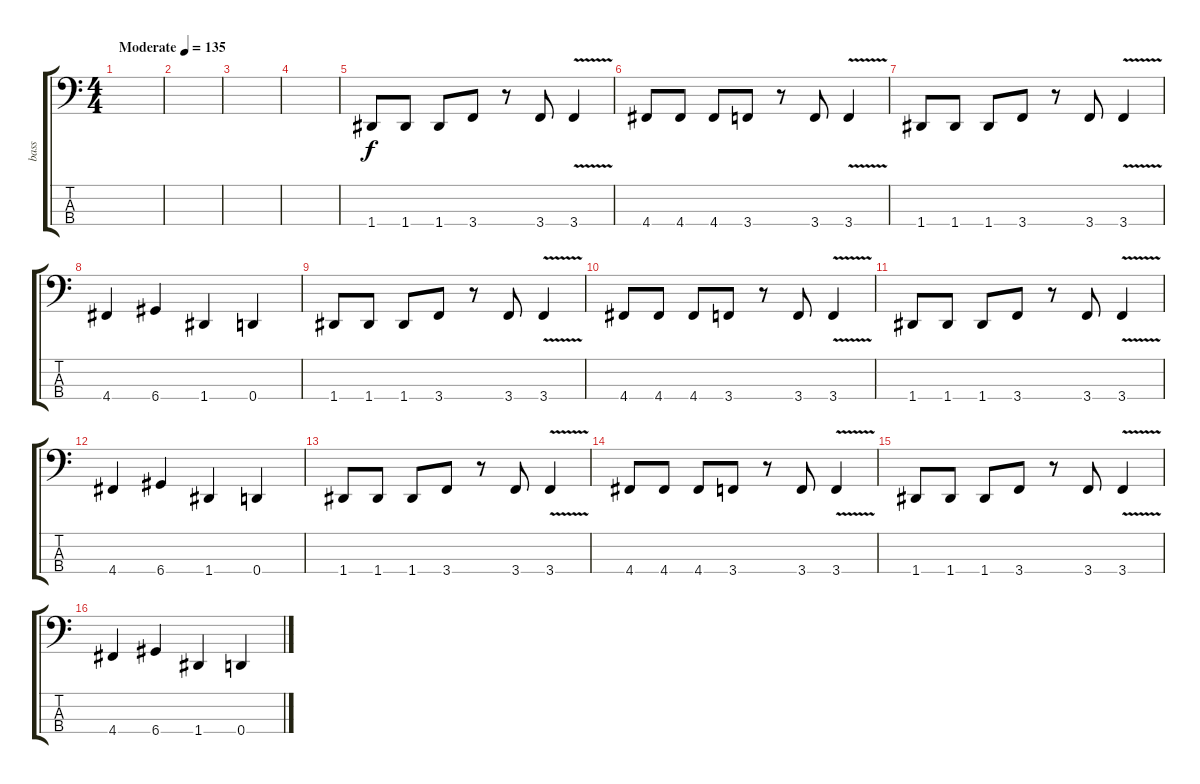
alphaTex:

\track ("bass" "bass") {instrument electricbasspick}
\staff {score tabs}
\tuning (G2 D2 A1 D1) {hide}
\ts (4 4)
\tempo (135 "Moderate")
\clef f4
\ks c
|
|
|
|
1.4.8 1.4.8 1.4.8 3.4.8 r.8 3.4.8 3.4{v}.4 |
4.4.8 4.4.8 4.4.8 3.4.8 r.8 3.4.8 3.4{v}.4 |
1.4.8 1.4.8 1.4.8 3.4.8 r.8 3.4.8 3.4{v}.4 |
4.4.4 6.4.4 1.4.4 0.4.4 |
1.4.8 1.4.8 1.4.8 3.4.8 r.8 3.4.8 3.4{v}.4 |
4.4.8 4.4.8 4.4.8 3.4.8 r.8 3.4.8 3.4{v}.4 |
1.4.8 1.4.8 1.4.8 3.4.8 r.8 3.4.8 3.4{v}.4 |
4.4.4 6.4.4 1.4.4 0.4.4 |
1.4.8 1.4.8 1.4.8 3.4.8 r.8 3.4.8 3.4{v}.4 |
4.4.8 4.4.8 4.4.8 3.4.8 r.8 3.4.8 3.4{v}.4 |
1.4.8 1.4.8 1.4.8 3.4.8 r.8 3.4.8 3.4{v}.4 |
4.4.4 6.4.4 1.4.4 0.4.4
